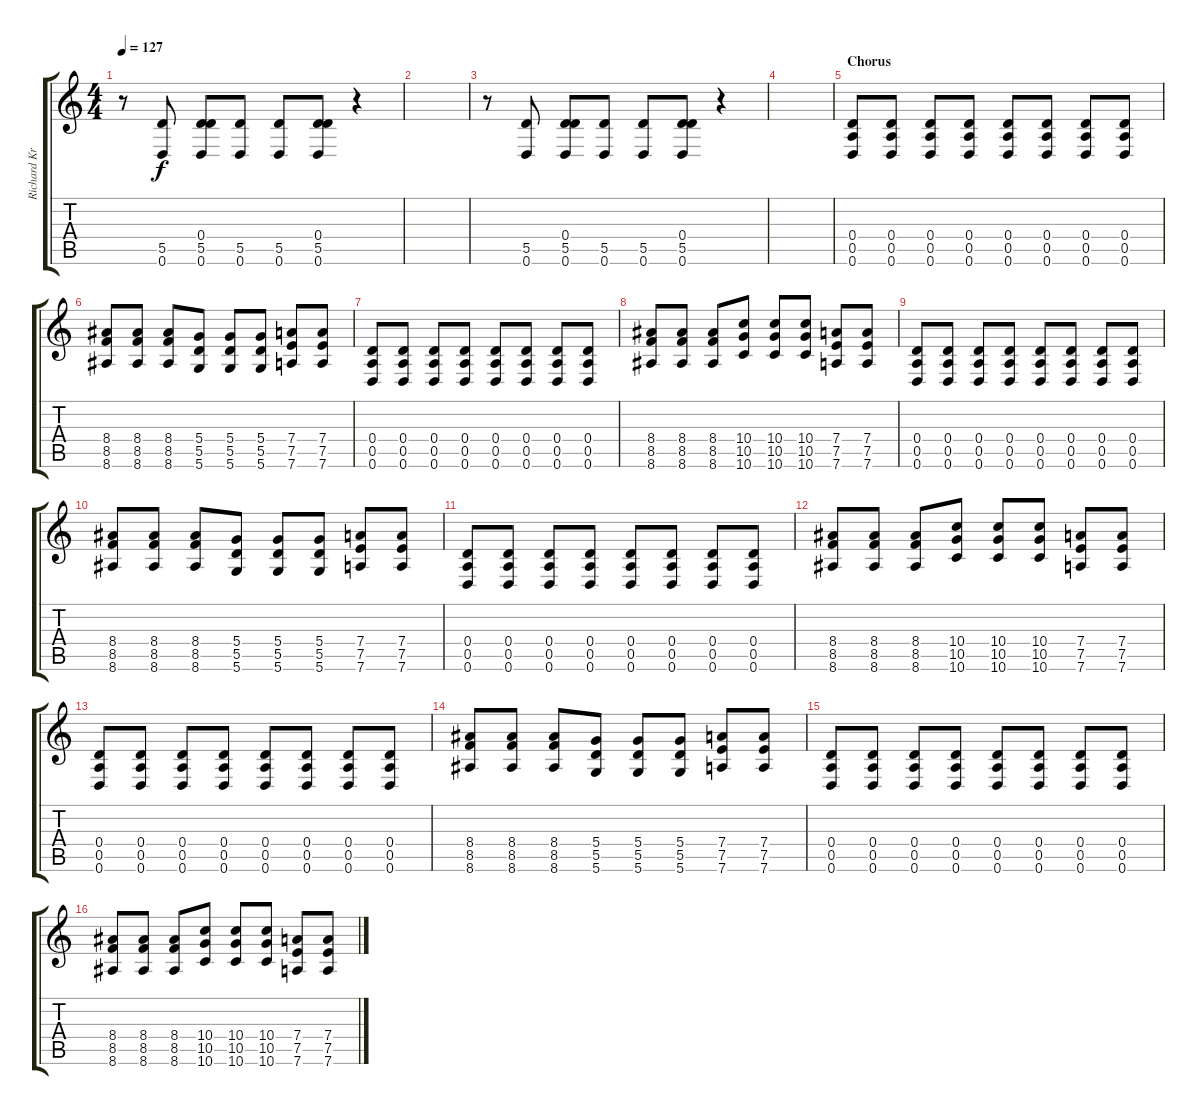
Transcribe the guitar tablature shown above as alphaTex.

\track ("Richard Kruspe-Bernstein - Guitar 1" "Richard Kr") {instrument distortionguitar}
\staff {score tabs}
\tuning (E4 B3 G3 D3 A2 D2) {hide}
\ts (4 4)
\tempo 127
\clef g2
\ks c
r.8{dy f} (5.5 0.6).8 (0.4 5.5 0.6).8 (5.5 0.6).8 (5.5 0.6).8 (0.4 5.5 0.6).8 r.4 |
|
r.8 (5.5 0.6).8 (0.4 5.5 0.6).8 (5.5 0.6).8 (5.5 0.6).8 (0.4 5.5 0.6).8 r.4 |
|
\section ("" "Chorus")
(0.4 0.5 0.6).8 (0.4 0.5 0.6).8 (0.4 0.5 0.6).8 (0.4 0.5 0.6).8 (0.4 0.5 0.6).8 (0.4 0.5 0.6).8 (0.4 0.5 0.6).8 (0.4 0.5 0.6).8 |
(8.4 8.5 8.6).8 (8.4 8.5 8.6).8 (8.4 8.5 8.6).8 (5.4 5.5 5.6).8 (5.4 5.5 5.6).8 (5.4 5.5 5.6).8 (7.4 7.5 7.6).8 (7.4 7.5 7.6).8 |
(0.4 0.5 0.6).8 (0.4 0.5 0.6).8 (0.4 0.5 0.6).8 (0.4 0.5 0.6).8 (0.4 0.5 0.6).8 (0.4 0.5 0.6).8 (0.4 0.5 0.6).8 (0.4 0.5 0.6).8 |
(8.4 8.5 8.6).8 (8.4 8.5 8.6).8 (8.4 8.5 8.6).8 (10.4 10.5 10.6).8 (10.4 10.5 10.6).8 (10.4 10.5 10.6).8 (7.4 7.5 7.6).8 (7.4 7.5 7.6).8 |
(0.4 0.5 0.6).8 (0.4 0.5 0.6).8 (0.4 0.5 0.6).8 (0.4 0.5 0.6).8 (0.4 0.5 0.6).8 (0.4 0.5 0.6).8 (0.4 0.5 0.6).8 (0.4 0.5 0.6).8 |
(8.4 8.5 8.6).8 (8.4 8.5 8.6).8 (8.4 8.5 8.6).8 (5.4 5.5 5.6).8 (5.4 5.5 5.6).8 (5.4 5.5 5.6).8 (7.4 7.5 7.6).8 (7.4 7.5 7.6).8 |
(0.4 0.5 0.6).8 (0.4 0.5 0.6).8 (0.4 0.5 0.6).8 (0.4 0.5 0.6).8 (0.4 0.5 0.6).8 (0.4 0.5 0.6).8 (0.4 0.5 0.6).8 (0.4 0.5 0.6).8 |
(8.4 8.5 8.6).8 (8.4 8.5 8.6).8 (8.4 8.5 8.6).8 (10.4 10.5 10.6).8 (10.4 10.5 10.6).8 (10.4 10.5 10.6).8 (7.4 7.5 7.6).8 (7.4 7.5 7.6).8 |
(0.4 0.5 0.6).8 (0.4 0.5 0.6).8 (0.4 0.5 0.6).8 (0.4 0.5 0.6).8 (0.4 0.5 0.6).8 (0.4 0.5 0.6).8 (0.4 0.5 0.6).8 (0.4 0.5 0.6).8 |
(8.4 8.5 8.6).8 (8.4 8.5 8.6).8 (8.4 8.5 8.6).8 (5.4 5.5 5.6).8 (5.4 5.5 5.6).8 (5.4 5.5 5.6).8 (7.4 7.5 7.6).8 (7.4 7.5 7.6).8 |
(0.4 0.5 0.6).8 (0.4 0.5 0.6).8 (0.4 0.5 0.6).8 (0.4 0.5 0.6).8 (0.4 0.5 0.6).8 (0.4 0.5 0.6).8 (0.4 0.5 0.6).8 (0.4 0.5 0.6).8 |
(8.4 8.5 8.6).8 (8.4 8.5 8.6).8 (8.4 8.5 8.6).8 (10.4 10.5 10.6).8 (10.4 10.5 10.6).8 (10.4 10.5 10.6).8 (7.4 7.5 7.6).8 (7.4 7.5 7.6).8
